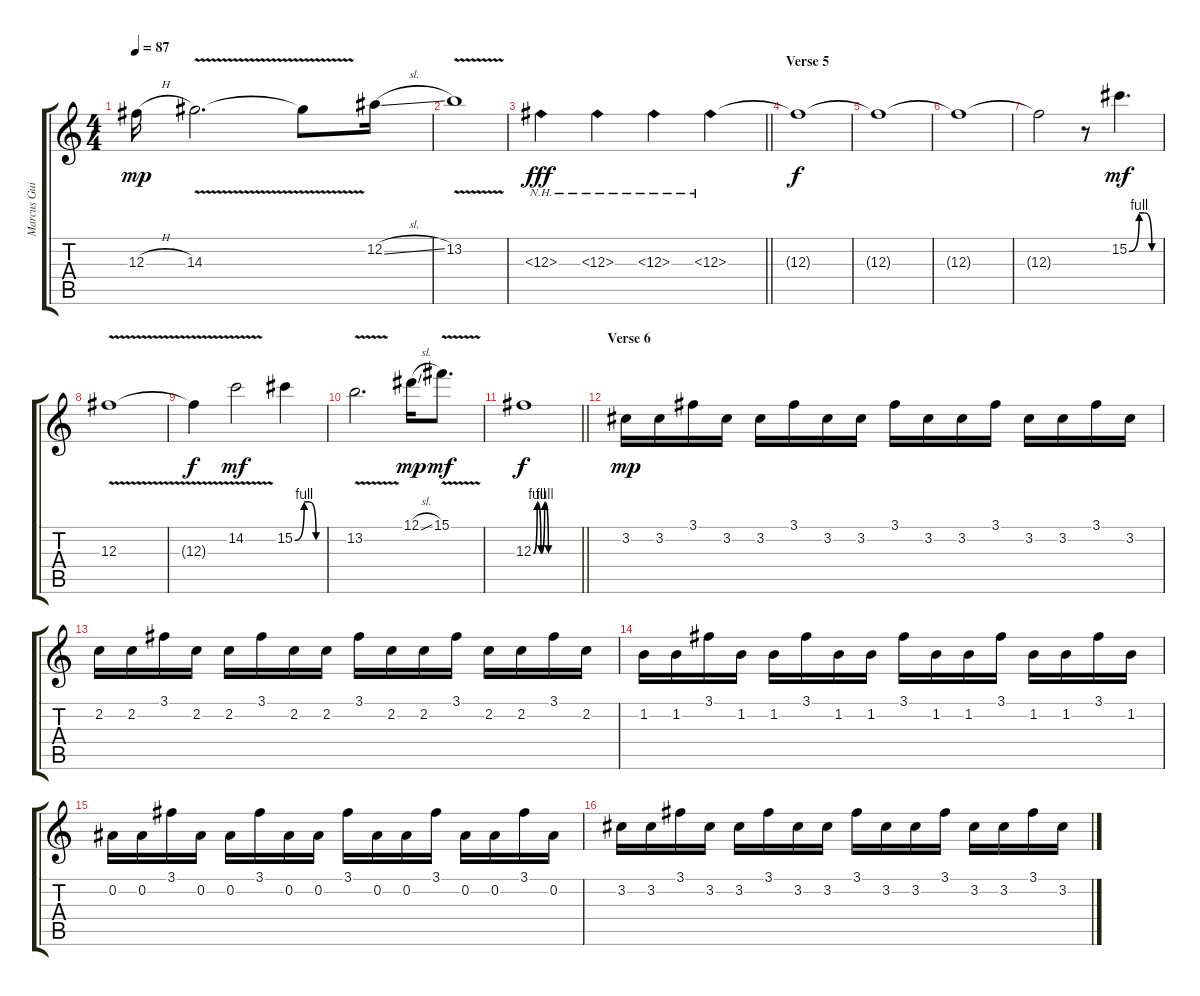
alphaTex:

\track ("Marcus Guitar" "Marcus Gui") {instrument electricguitarclean}
\staff {score tabs}
\tuning (Eb4 Bb3 Gb3 Db3 Ab2 Eb2) {hide}
\ts (4 4)
\tempo 87
\clef g2
\ks c
12.3{h}.16{dy mp} 14.3{v}.2{d} 14.3{t}.8 12.2{sl}.16 |
13.2{v}.1 |
\barLineRight lightlight
12.3{nh}.4{dy fff} 12.3{nh}.4 12.3{nh}.4 12.3{nh}.4 |
\section ("" "Verse 5")
12.3{t}.1{dy f} |
12.3{t}.1 |
12.3{t}.1 |
12.3{t}.2 r.8 15.2{be (custom 0 0 20 4 30 4 45 0 60 0)}.4{d dy mf} |
12.3{v}.1 |
12.3{t}.4{dy f} 14.2{v}.2{dy mf} 15.2{be (custom 0 0 20 4 30 4 45 0 60 0)}.4 |
13.2{v}.2{d} 12.1{sl}.16{dy mp} 15.1{v}.8{d dy mf} |
\barLineRight lightlight
12.3{be (custom 0 0 5 4 10 0 15 4 20 0 30 0 60 0)}.1{dy f} |
\section ("" "Verse 6")
3.2.16{dy mp} 3.2.16 3.1.16 3.2.16 3.2.16 3.1.16 3.2.16 3.2.16 3.1.16 3.2.16 3.2.16 3.1.16 3.2.16 3.2.16 3.1.16 3.2.16 |
2.2.16 2.2.16 3.1.16 2.2.16 2.2.16 3.1.16 2.2.16 2.2.16 3.1.16 2.2.16 2.2.16 3.1.16 2.2.16 2.2.16 3.1.16 2.2.16 |
1.2.16 1.2.16 3.1.16 1.2.16 1.2.16 3.1.16 1.2.16 1.2.16 3.1.16 1.2.16 1.2.16 3.1.16 1.2.16 1.2.16 3.1.16 1.2.16 |
0.2.16 0.2.16 3.1.16 0.2.16 0.2.16 3.1.16 0.2.16 0.2.16 3.1.16 0.2.16 0.2.16 3.1.16 0.2.16 0.2.16 3.1.16 0.2.16 |
3.2.16 3.2.16 3.1.16 3.2.16 3.2.16 3.1.16 3.2.16 3.2.16 3.1.16 3.2.16 3.2.16 3.1.16 3.2.16 3.2.16 3.1.16 3.2.16
